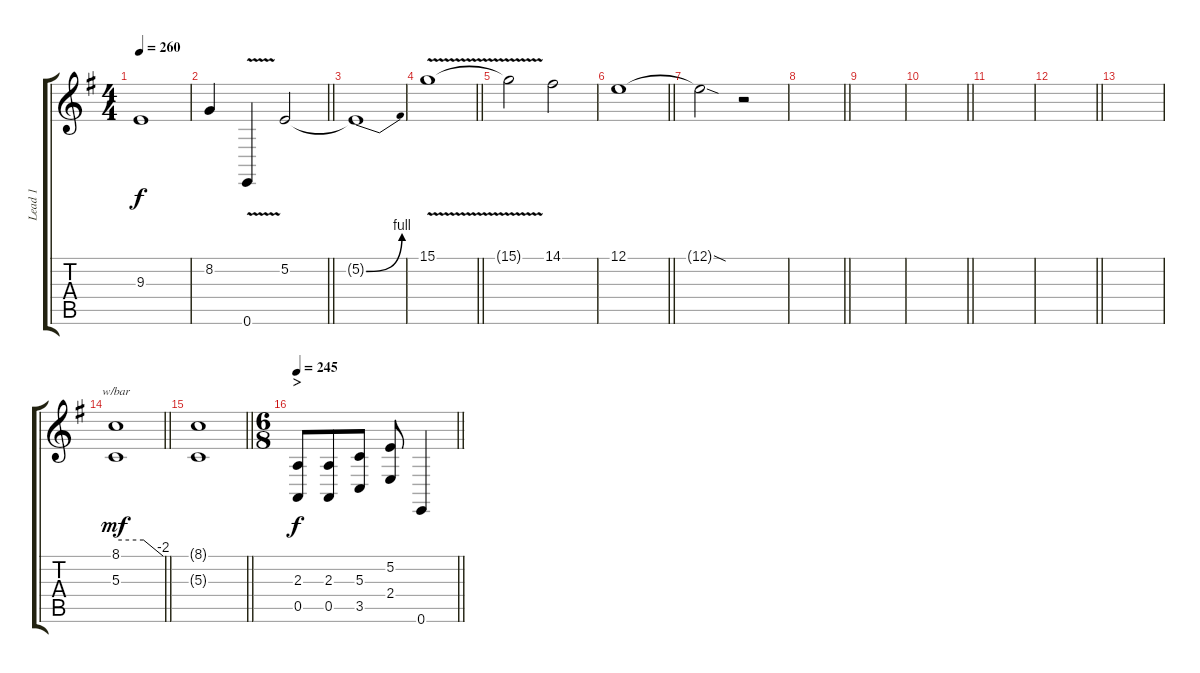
\track ("Lead 1" "Lead 1") {instrument lead2sawtooth}
\staff {score tabs}
\tuning (E4 B3 G3 D3 A2 E2) {hide}
\ts (4 4)
\tempo 260
\clef g2
\ks eminor
9.3{t}.1{dy f} |
\barLineRight lightlight
8.2.4 0.6{v}.4 5.2.2 |
5.2{be (bend 0 0 60 4) t}.1 |
\barLineRight lightlight
15.1{v}.1 |
15.1{t}.2 14.1.2 |
\barLineRight lightlight
12.1.1 |
12.1{sod t}.2 r.2 |
\barLineRight lightlight
|
|
\barLineRight lightlight
|
|
\barLineRight lightlight
|
|
\barLineRight lightlight
(8.1 5.3).1{tbe (custom default 0 0 35 0 60 -8) dy mf instrument lead2sawtooth} |
\barLineRight lightlight
(8.1{t} 5.3{t}).1 |
\ts (6 8)
\section ("" ">")
\tempo 245
\barLineRight lightlight
(2.3 0.5).8{dy f volume 13 balance 1 instrument lead2sawtooth} (2.3 0.5).8 (5.3 3.5).8 (5.2 2.4).8 0.6.4
